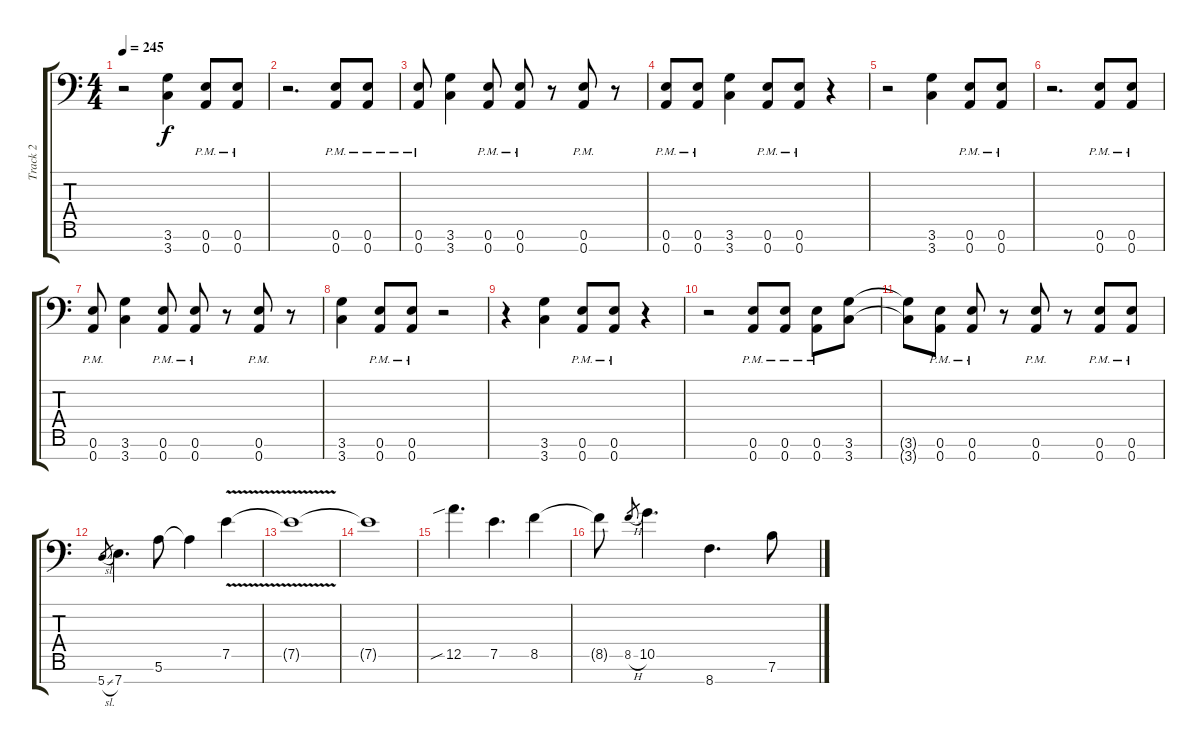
\track ("Track 2" "Track 2") {instrument distortionguitar}
\staff {score tabs}
\tuning (E4 B3 G3 D3 A2 E2 A1) {hide}
\ts (4 4)
\tempo 245
\clef f4
\ks c
r.2{dy f} (3.6 3.7).4 (0.6{pm} 0.7{pm}).8 (0.6{pm} 0.7{pm}).8 |
r.2{d} (0.6{pm} 0.7{pm}).8 (0.6{pm} 0.7{pm}).8 |
(0.6{pm} 0.7{pm}).8 (3.6 3.7).4 (0.6{pm} 0.7{pm}).8 (0.6{pm} 0.7{pm}).8 r.8 (0.6{pm} 0.7{pm}).8 r.8 |
(0.6{pm} 0.7{pm}).8 (0.6{pm} 0.7{pm}).8 (3.6 3.7).4 (0.6{pm} 0.7).8 (0.6{pm} 0.7).8 r.4 |
r.2 (3.6 3.7).4 (0.6{pm} 0.7{pm}).8 (0.6{pm} 0.7{pm}).8 |
r.2{d} (0.6{pm} 0.7{pm}).8 (0.6{pm} 0.7{pm}).8 |
(0.6{pm} 0.7{pm}).8 (3.6 3.7).4 (0.6{pm} 0.7{pm}).8 (0.6{pm} 0.7{pm}).8 r.8 (0.6{pm} 0.7{pm}).8 r.8 |
(3.6 3.7).4 (0.6{pm} 0.7{pm}).8 (0.6{pm} 0.7{pm}).8 r.2 |
r.4 (3.6 3.7).4 (0.6{pm} 0.7{pm}).8 (0.6{pm} 0.7{pm}).8 r.4 |
r.2 (0.6{pm} 0.7{pm}).8 (0.6{pm} 0.7{pm}).8 (0.6{pm} 0.7{pm}).8 (3.6 3.7).8 |
(3.6{t} 3.7{t}).8 (0.6{pm} 0.7{pm}).8 (0.6{pm} 0.7{pm}).8 r.8 (0.6{pm} 0.7{pm}).8 r.8 (0.6{pm} 0.7{pm}).8 (0.6{pm} 0.7{pm}).8 |
5.7{sl}.8{gr} 7.7.4{d} 5.6.8 5.6{t}.4 7.5{v}.4 |
7.5{t}.1 |
7.5{t}.1 |
12.5{sib}.4{d} 7.5.4{d} 8.5.4 |
8.5{t}.8 8.5{h}.8{gr} 10.5.4{d} 8.7.4{d} 7.6.8
